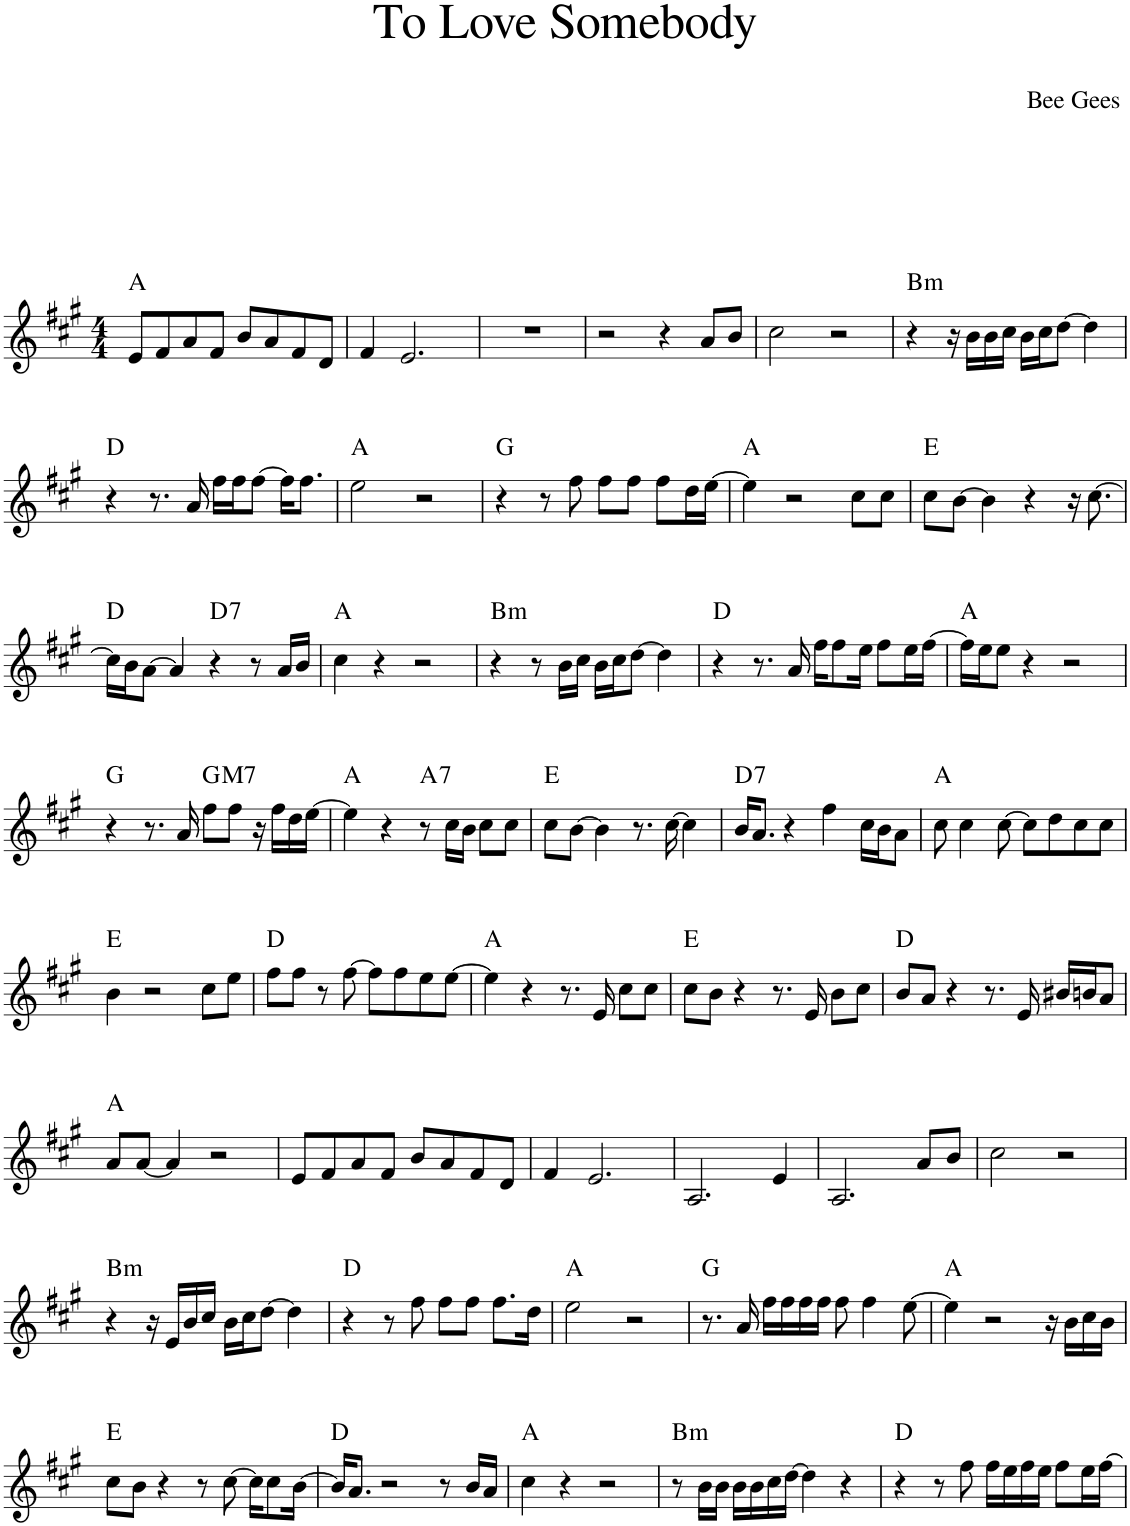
**kern	**harte
*part1	*part1
*staff1	*
*I"Piano	*
*I'Pno.	*
*clefG2	*
*k[f#c#g#]	*
*M4/4	*
=1	=1
8e/L	A:maj
8f#/	.
8a/	.
8f#/J	.
8b/L	.
8a/	.
8f#/	.
8d/J	.
=2	=2
4f#/	.
2.e/	.
=3	=3
1r	.
=4	=4
2r	.
4r	.
8a/L	.
8b/J	.
=5	=5
2cc#\	.
2r	.
=6	=6
!	!LO:H:kt=m
4r	B:min
16r	.
16b\LL	.
16b\	.
16cc#\JJ	.
16b\LL	.
16cc#\J	.
[8dd\J	.
4dd\]	.
!!LO:LB:g=z
=7	=7
4r	D:maj
8.r	.
16a/	.
16ff#\LL	.
16ff#\J	.
[8ff#\J	.
16ff#\KL]	.
8.ff#\J	.
=8	=8
2ee\	A:maj
2r	.
=9	=9
4r	G:maj
8r	.
8ff#\	.
8ff#\L	.
8ff#\J	.
8ff#\L	.
16dd\L	.
[16ee\JJ	.
=10	=10
4ee\]	A:maj
2r	.
8cc#\L	.
8cc#\J	.
=11	=11
8cc#\L	E:maj
[8b\J	.
4b\]	.
4r	.
16r	.
[8.cc#\	.
!!LO:LB:g=z
=12	=12
16cc#\LL]	D:maj
16b\J	.
[8a\J	.
4a/]	.
!	!LO:H:kt=7
4r	D:7
8r	.
16a/LL	.
16b/JJ	.
=13	=13
4cc#\	A:maj
4r	.
2r	.
=14	=14
!	!LO:H:kt=m
4r	B:min
8r	.
16b\LL	.
16cc#\JJ	.
16b\LL	.
16cc#\J	.
[8dd\J	.
4dd\]	.
=15	=15
4r	D:maj
8.r	.
16a/	.
16ff#\KL	.
8ff#\	.
16ee\Jk	.
8ff#\L	.
16ee\L	.
[16ff#\JJ	.
=16	=16
16ff#\LL]	A:maj
16ee\J	.
8ee\J	.
4r	.
2r	.
!!LO:LB:g=z
=17	=17
4r	G:maj
8.r	.
16a/	.
!	!LO:H:kt=M7
8ff#\L	G:maj7
8ff#\J	.
16r	.
16ff#\LL	.
16dd\	.
[16ee\JJ	.
=18	=18
4ee\]	A:maj
4r	.
!	!LO:H:kt=7
8r	A:7
16cc#\LL	.
16b\JJ	.
8cc#\L	.
8cc#\J	.
=19	=19
8cc#\L	E:maj
[8b\J	.
4b\]	.
8.r	.
[16cc#\	.
4cc#\]	.
=20	=20
!	!LO:H:kt=7
16b/KL	D:7
8.a/J	.
4r	.
4ff#\	.
16cc#\LL	.
16b\J	.
8a\J	.
=21	=21
8cc#\	A:maj
4cc#\	.
[8cc#\	.
8cc#\L]	.
8dd\	.
8cc#\	.
8cc#\J	.
!!LO:LB:g=z
=22	=22
4b\	E:maj
2r	.
8cc#\L	.
8ee\J	.
=23	=23
8ff#\L	D:maj
8ff#\J	.
8r	.
[8ff#\	.
8ff#\L]	.
8ff#\	.
8ee\	.
[8ee\J	.
=24	=24
4ee\]	A:maj
4r	.
8.r	.
16e/	.
8cc#\L	.
8cc#\J	.
=25	=25
8cc#\L	E:maj
8b\J	.
4r	.
8.r	.
16e/	.
8b\L	.
8cc#\J	.
=26	=26
8b/L	D:maj
8a/J	.
4r	.
8.r	.
16e/	.
16b#X/LL	.
16bn/J	.
8a/J	.
!!LO:LB:g=z
=27	=27
8a/L	A:maj
[8a/J	.
4a/]	.
2r	.
=28	=28
8e/L	.
8f#/	.
8a/	.
8f#/J	.
8b/L	.
8a/	.
8f#/	.
8d/J	.
=29	=29
4f#/	.
2.e/	.
=30	=30
2.A/	.
4e/	.
=31	=31
2.A/	.
8a/L	.
8b/J	.
=32	=32
2cc#\	.
2r	.
!!LO:LB:g=z
=33	=33
!	!LO:H:kt=m
4r	B:min
16r	.
16e/LL	.
16b/	.
16cc#/JJ	.
16b\LL	.
16cc#\J	.
[8dd\J	.
4dd\]	.
=34	=34
4r	D:maj
8r	.
8ff#\	.
8ff#\L	.
8ff#\J	.
8.ff#\L	.
16dd\Jk	.
=35	=35
2ee\	A:maj
2r	.
=36	=36
8.r	G:maj
16a/	.
16ff#\LL	.
16ff#\	.
16ff#\	.
16ff#\JJ	.
8ff#\	.
4ff#\	.
[8ee\	.
=37	=37
4ee\]	A:maj
2r	.
16r	.
16b\LL	.
16cc#\	.
16b\JJ	.
!!LO:LB:g=z
=38	=38
8cc#\L	E:maj
8b\J	.
4r	.
8r	.
[8cc#\	.
16cc#\KL]	.
8cc#\	.
[16b\Jk	.
=39	=39
16b/KL]	D:maj
8.a/J	.
2r	.
8r	.
16b/LL	.
16a/JJ	.
=40	=40
4cc#\	A:maj
4r	.
2r	.
=41	=41
!	!LO:H:kt=m
8r	B:min
16b\LL	.
16b\JJ	.
16b\LL	.
16b\	.
16cc#\	.
[16dd\JJ	.
4dd\]	.
4r	.
=42	=42
4r	D:maj
8r	.
8ff#\	.
16ff#\LL	.
16ee\	.
16ff#\	.
16ee\JJ	.
8ff#\L	.
16ee\L	.
[16ff#\JJ	.
=	=
*-	*-
